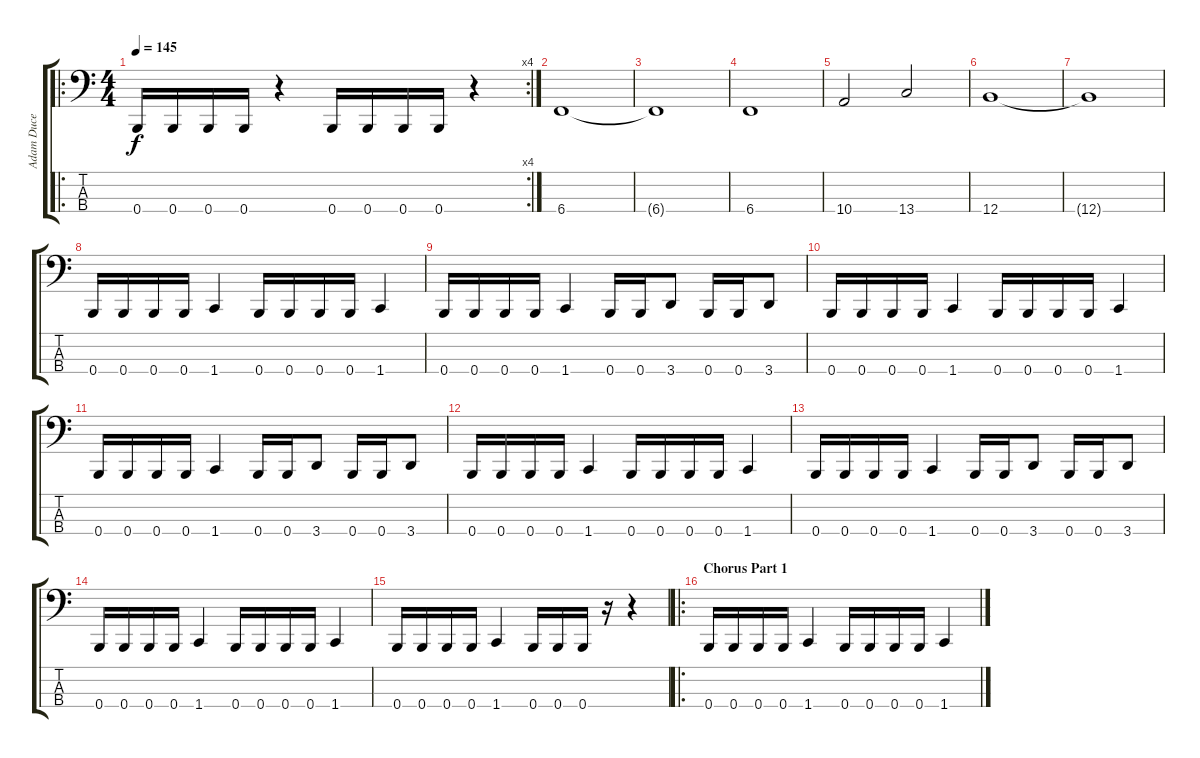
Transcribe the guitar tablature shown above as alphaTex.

\track ("Adam Duce" "Adam Duce") {instrument electricbasspick}
\staff {score tabs}
\tuning (E2 B1 Gb1 B0) {hide}
\ro
\rc 4
\ts (4 4)
\tempo 145
\clef f4
\ks c
0.4.16{dy f} 0.4.16 0.4.16 0.4.16 r.4 0.4.16 0.4.16 0.4.16 0.4.16 r.4 |
6.4.1 |
6.4{t}.1 |
6.4.1 |
10.4.2 13.4.2 |
12.4.1 |
12.4{t}.1 |
0.4.16 0.4.16 0.4.16 0.4.16 1.4.4 0.4.16 0.4.16 0.4.16 0.4.16 1.4.4 |
0.4.16 0.4.16 0.4.16 0.4.16 1.4.4 0.4.16 0.4.16 3.4.8 0.4.16 0.4.16 3.4.8 |
0.4.16 0.4.16 0.4.16 0.4.16 1.4.4 0.4.16 0.4.16 0.4.16 0.4.16 1.4.4 |
0.4.16 0.4.16 0.4.16 0.4.16 1.4.4 0.4.16 0.4.16 3.4.8 0.4.16 0.4.16 3.4.8 |
0.4.16 0.4.16 0.4.16 0.4.16 1.4.4 0.4.16 0.4.16 0.4.16 0.4.16 1.4.4 |
0.4.16 0.4.16 0.4.16 0.4.16 1.4.4 0.4.16 0.4.16 3.4.8 0.4.16 0.4.16 3.4.8 |
0.4.16 0.4.16 0.4.16 0.4.16 1.4.4 0.4.16 0.4.16 0.4.16 0.4.16 1.4.4 |
0.4.16 0.4.16 0.4.16 0.4.16 1.4.4 0.4.16 0.4.16 0.4.16 r.16 r.4 |
\ro
\section ("" "Chorus Part 1")
0.4.16 0.4.16 0.4.16 0.4.16 1.4.4 0.4.16 0.4.16 0.4.16 0.4.16 1.4.4
